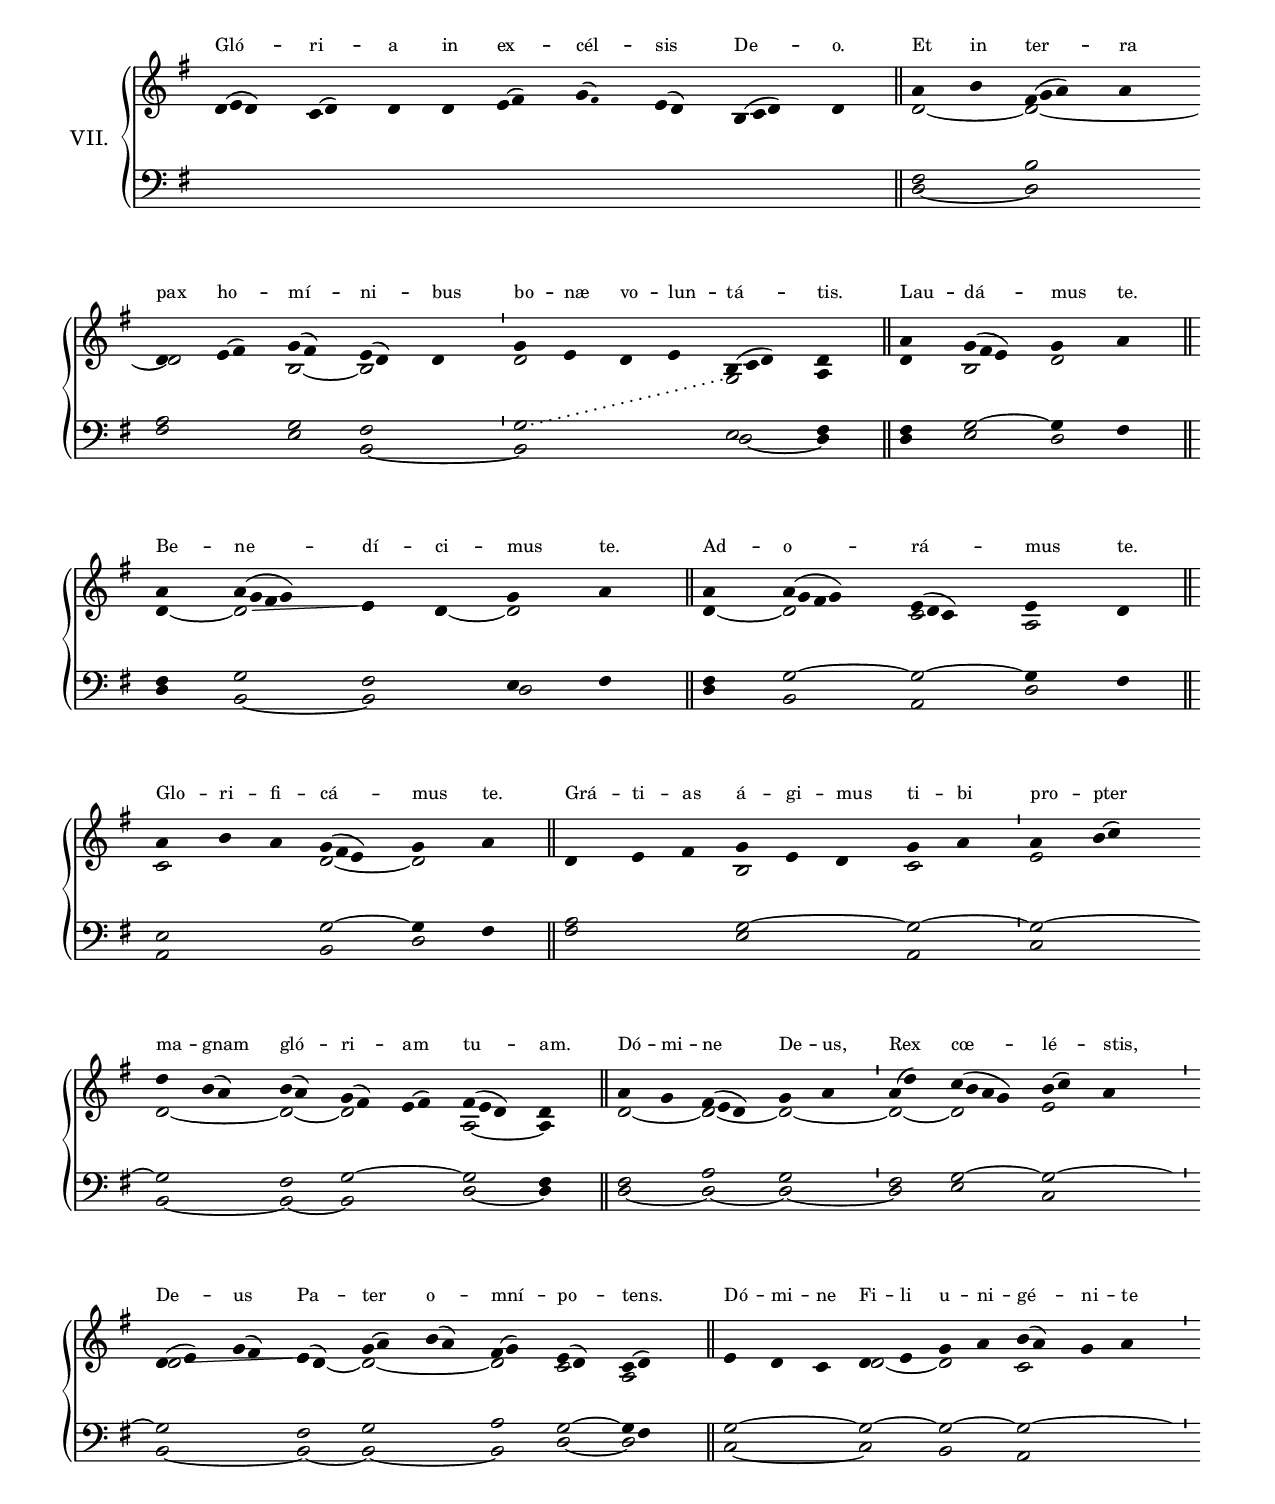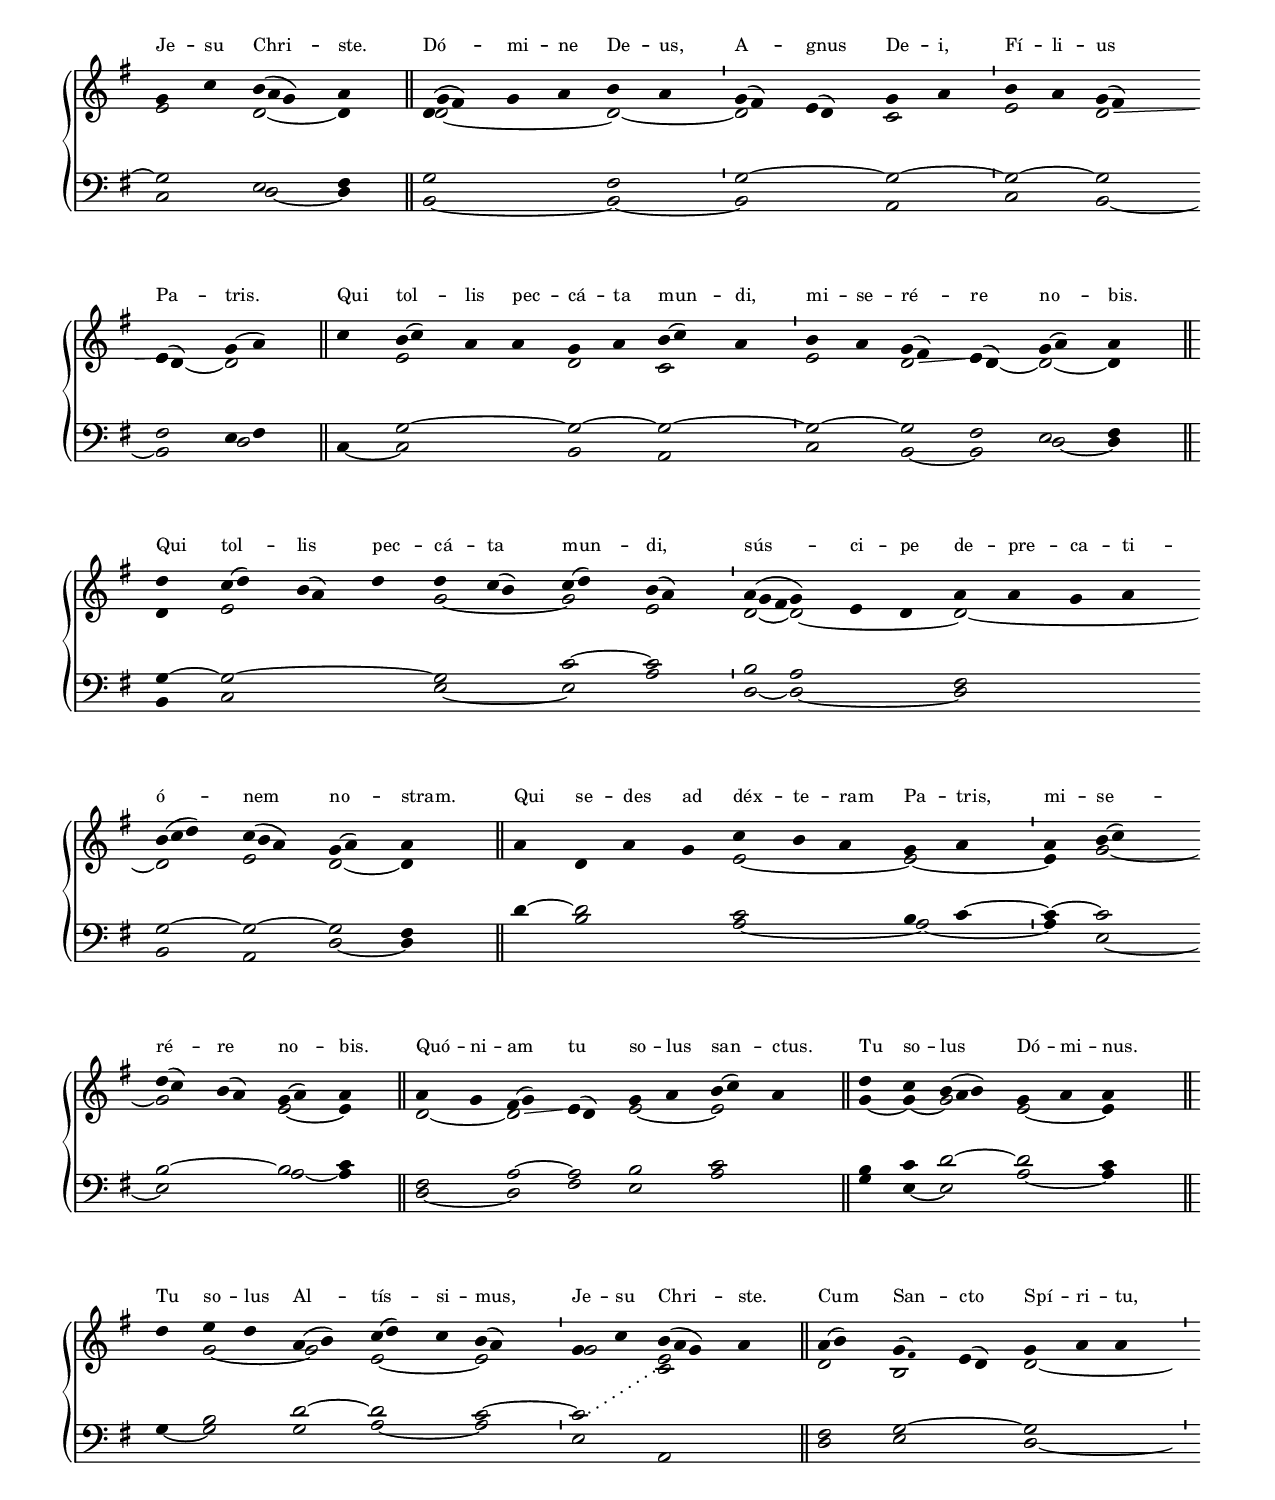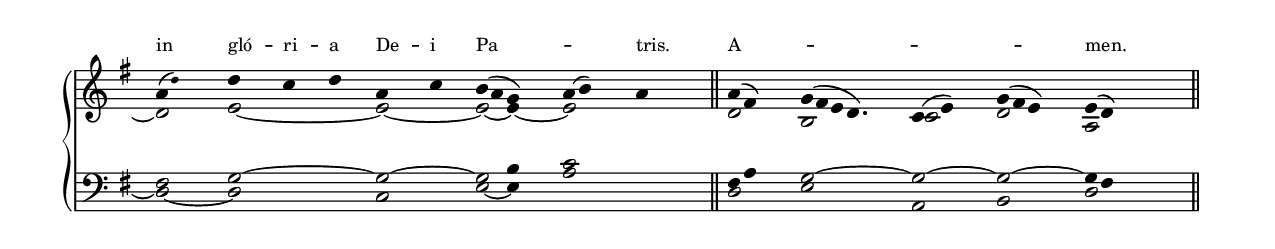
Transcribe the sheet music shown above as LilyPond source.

\version  "2.18.0"
\include "gregorian.ly"
\include "noh2.ily"

%Proofed 3/14

global = {
  \key g \major
  \cadenzaOn
}

chantText = \lyricmode {
  Gló -- ri -- a in ex -- cél -- sis De -- o.
  Et in ter -- ra pax ho -- mí --  ni -- bus
  bo -- næ vo -- lun -- tá -- tis.
  Lau -- dá -- mus te.
  Be -- ne -- dí -- ci -- mus te.
  Ad -- o -- rá -- mus te.
  Glo -- ri -- fi -- cá -- mus te.
  Grá -- ti -- as á -- gi -- mus ti -- bi
  pro -- pter ma -- gnam gló -- ri -- am tu -- am.
  Dó -- mi -- ne De -- us, Rex cœ --  lé -- stis,
  De -- us Pa -- ter o -- mní -- po -- tens.
  Dó -- mi -- ne Fi -- li u -- ni -- gé -- ni -- te
  Je -- su Chri -- ste.
  Dó -- mi -- ne De -- us, A -- gnus De -- i, Fí -- li -- us Pa -- tris.
  Qui tol --  lis pec -- cá -- ta mun -- di,
  mi -- se -- ré -- re no -- bis.
  Qui tol -- lis pec -- cá -- ta mun -- di,
  sús -- ci -- pe de -- pre -- ca -- ti -- ó -- nem no -- stram.
  Qui se -- des ad déx -- te -- ram Pa -- tris,
  mi -- se -- ré -- re no -- bis.
  Quó -- ni -- am tu so -- lus san -- ctus.
  Tu so -- lus Dó -- mi -- nus.
  Tu so -- lus Al -- tís -- si -- mus, Je -- su Chri -- ste.
  Cum San -- cto Spí -- ri -- tu, in gló -- ri -- a De -- i Pa -- _ tris.
  A -- _ _ _ men.
}

chantMusic = \relative c' {
  %1
  d4( e d) c( d) d d e( fis)
  g( \once \tweak #'font-size #-4 fis) e( d) b( c d) d \finalis

  %2
  a'4 b fis( g a) a \forceBreak
  d,4 e( fis) g( fis) e( d) d4 \divisioMinima
  g e d e b( c d) d \finalis

  %3
  a'4 g( fis e) g4 a4 \finalis \forceBreak

  %4
  a4 a( g fis g) e4 d g a \finalis

  %5
  a4 a( g fis g) e( d c) e4 d4 \finalis \forceBreak

  %6
  a'4 b a g( fis e) g4 a \finalis

  %7
  d,4 e fis g e d g a \divisioMinima
  a b( c) \forceBreak
  d4 b( a) b( a) g( fis) e( fis) fis( e d) d4 \finalis

  %8
  a'4 g fis( e d) g a \divisioMinima
  a( d) c( b a g) b( c) a4 \divisioMinima \forceBreak
  d,( e) g( fis) e( d) g( a) b( a) fis( g) e( d) c( d) \finalis

  %9
  e4 d c d e g a b( a) g a \divisioMinima \forceBreak
  g c b( a g) a4 \finalis

  %10
  d,( g fis) g4 a b a \divisioMinima
  g( fis) e( d) g a \divisioMinima
  b a g( fis) \forceBreak
  e( d) g( a) \finalis

  %11
  c4 b( c) a a g a b( c) a4 \divisioMinima
  b a g( fis) e( d) g( a) a4 \finalis \forceBreak

  %12
  d c( d) b( a) d d c( b) c( d) b( a) \divisioMinima
  a( g fis g) e d a' a g a \forceBreak
  b( c d) c( b a) g( a) a4 \finalis

  %13
  a4 d, a' g c b a g a \divisioMinima
  a b( c) \forceBreak
  d( c) b( a) g( a) a4 \finalis

  %14
  a4 g fis( g) e( d) g4 a b( c) a4 \finalis

  %15
  d4 c b( a b) g4 a a \finalis \forceBreak

  %16
  d4 e d a( b) c( d) c4 b( a) \divisioMinima
  g4 c b( a g) a4 \finalis

  %17
  a( b) g( \once \tweak #'font-size #-4 fis) e( d) g4 a a \divisioMinima \forceBreak
  a( \once \tweak #'font-size #-4 d) d4 c d a c b( a g) a( b) a4 \finalis

  %18
  a( fis) g( fis e d4.) c4( e) g( fis e) e( d) \finalis
}

altoMusic = \relative c' {
  %2
  s2*8 s4
  d2~ d2*2~ d2*3/2 b2~ b2*3/2
  d2*2 g,2*3/2 a4

  %3
  d4 b2*3/2 d2

  %4
  d4~ d2*2 \glissando e4 d4~ d2

  %5
  d4~ d2*2 c2*3/2 a2

  %6
  c2*3/2 d~ d2

  %7
  s4*3 b2*3/2 c2
  e2*3/2 d~ d2~ d2*2 a2*3/2~ a4

  %8
  d2~ d2*3/2~ d2~
  d2~ d2*2 e2*3/2
  d2*2 -\tweak Glissando.Y-offset #-0.7 \glissando e4
  d~ d2*2~ d2 c2 a2

  %9
  s4*3 d2~ d c2*2
  e2 d2*3/2~ d4

  %10
  d2*5/2~ d2~ d2*2 c2 e2
  \allowVoiceLineBreak d2 \glissando e4
  d~ d2

  %11
  s4 e2*2 d2 c2*3/2
  e2 d2 -\tweak Glissando.Y-offset #-0.7 \glissando e4
  d4~ d2~ d4

  %12
  d4 e2*5/2 g2*3/2~ g2 e2
  d2*3/2~ d2*3/2~ d2*2~ d2*3/2 e d2~ d4

  %13
  s2*2 e2*3/2~ e2~
  e4 g2~ g2*2 e2~ e4

  %14
  d2~ d2 \glissando e4*2 e2~ e2*3/2

  %15
  g4~ g~ g2*3/2 e2~ e4

  %16
  s4 g2~ g2 e2*3/2~ e2
  g2 <c, e>2*2

  %17
  d2 b2*2 d2*3/2~
  d2 e2*3/2~ e2~ e2~ e4~ e2*3/2

  %18
  d2 b2*9/4 c2 d2*3/2 a2
}

tenorMusic = \relative c' {
  %2
  s2*8 s4 \finalis
  fis,2 b2*2 a2*3/2 g2 fis2*3/2 \divisioMinima
  g2*2 e2*3/2 fis4 \finalis

  %3
  fis4 g2*3/2~ g4 fis \finalis

  %4
  fis4 g2*2 fis2 e4 fis \finalis

  %5
  fis4 g2*2~ g2*3/2~ g4 fis \finalis

  %6
  e2*3/2 g2*3/2~ g4 fis \finalis
 
  %7
  a2*3/2 g~ g2~ \divisioMinima
  g2*3/2~ g fis2 g2*2~ g2*3/2 fis4 \finalis

  %8
  fis2 a2*3/2 g2 \divisioMinima
  fis2 g2*2~ g2*3/2~ \divisioMinima
  g2*2 fis2 g2*2 a2 g~ g4 fis4 \finalis

  %9
  g2*3/2~ g2~ g~ g2*2~ \divisioMinima
  g2 e2*3/2 fis4 \finalis

  %10
  g2*5/2 fis2 \divisioMinima
  g2*2~ g2~ \divisioMinima
  g~ g2 fis e4 fis4 \finalis

  %11
  s4 g2*2~ g2~ g2*3/2~ \divisioMinima
  g2~ g2 fis e fis4 \finalis

  %12
  g4~ g2*5/2~ g2*3/2 c2~ c \divisioMinima
  b2*3/2 a2*3/2 fis2*2 g2*3/2~ g~ g2 fis4 \finalis

  %13
  d'4~ d2*3/2 c b4 c4~ \divisioMinima
  c~ c2 b2*2~ b2 c4 \finalis

  %14
  fis,2 a2~ a b2 c2*3/2 \finalis

  %15
  b4 c d2*3/2~ d2 c4 \finalis

  %16
  s4 b2 d2~ d2*3/2 c2~ \divisioMinima
  c2 s2*2 \finalis

  %17
  fis,2 g2*2~ g2*3/2 \divisioMinima
  fis2 g2*3/2~ g2~ g2 b4 c2*3/2 \finalis

  %18
  fis,4 a4 g2*9/4~ g2~ g2*3/2~ g4 fis4 \finalis
}

bassMusic = \relative c {
  %2
  s2*8 s4
  d2~ d2*2 fis2*3/2 e2 b2*3/2~
  b2*2 d2*3/2~ d4

  %3
  d4 e2*3/2 d2

  %4
  d4 b2*2~ b2 d2

  %5
  d4 b2*2 a2*3/2 d2

  %6
  a2*3/2 b2*3/2 d2

  %7
  fis2*3/2 e a,2
  c2*3/2 b~ b2~ b2*2 d2*3/2~ d4

  %8
  d2~ d2*3/2~ d2~
  d2 e2*2 c2*3/2
  b2*2~ b2~ b2*2~ b2 d~ d

  %9
  c2*3/2~ c2 b a2*2
  c2 d2*3/2~ d4

  %10
  b2*5/2~ b2~
  b2*2 a2
  c b2~ b d

  %11
  c4~ c2*2 b2 a2*3/2
  c2 b2~ b d~ d4

  %12
  b4 c2*5/2 e2*3/2~ e2 a
  d,2*3/2~ d2*3/2~ d2*2 b2*3/2 a d2~ d4

  %13
  s4 b'2*3/2 a~ a2~
  a4 e2~ e2*2 a2~ a4

  %14
  d,2~ d2 fis e2 a2*3/2

  %15
  g4 e~ e2*3/2 a2~ a4

  %16
  g4~ g2 g2 a2*3/2~ a2
  e2 a,2*2

  %17
  d2 e2*2 d2*3/2~
  d2~ d2*3/2 c2 e2~ e4 a2*3/2

  %18
  d,2 e2*9/4 a,2 b2*3/2 d2
}

voiceLines = \relative c' {
  \voiceLineStyle

  %2
  s2*15 s4
  \voiceLine "down" "up" g2*2 g2*3/2

  %16
  s2*113 s4
  \voiceLine "down" "up" c2 c2
}

\score {
  <<
    \new Lyrics
  \new GrandStaff <<
    \set GrandStaff.instrumentName = "VII."

    \new Staff = up <<
      \new Voice = "chant" {
        \voiceOne \global \chantMusic
      }
      \new Voice {
        \voiceTwo \global \altoMusic
      }
    >>

    \new Staff = down <<
      \clef bass
      \new Voice {
        \voiceOne \global \tenorMusic
      }
      \new Voice {
        \voiceTwo \global \bassMusic
      }
      \new Voice {
        \voiceThree \global \voiceLines
      }
    >>

  >>
    \context Lyrics {
      \lyricsto chant \chantText
    }
>>
}
 

